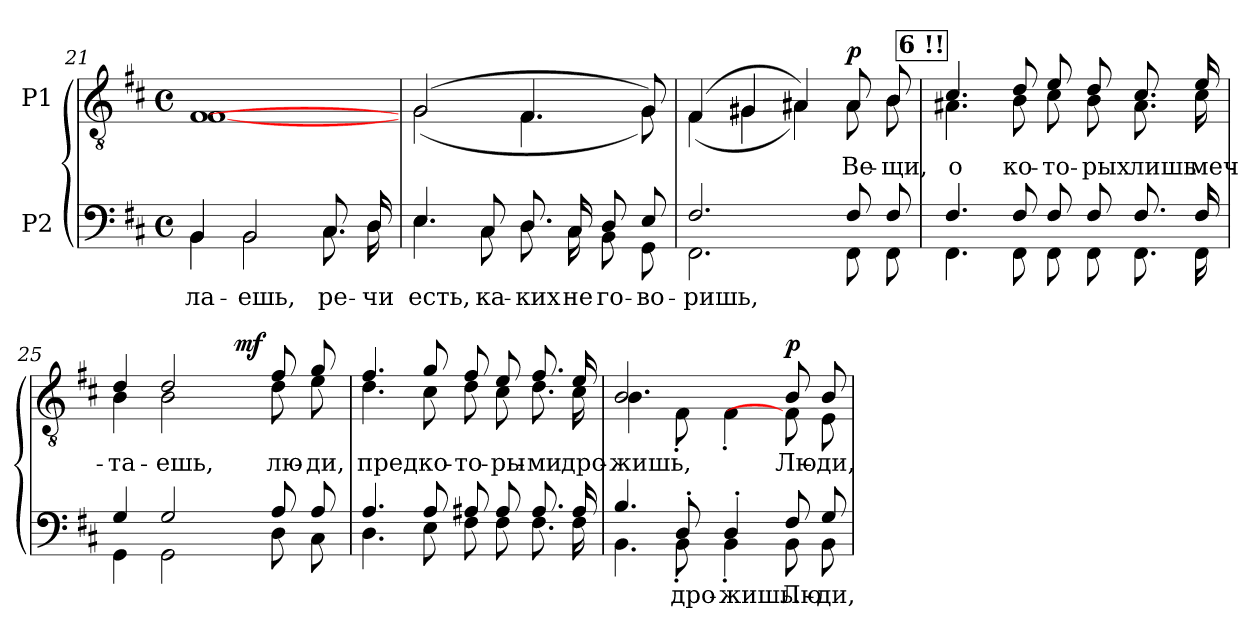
**kern	**text	**kern	**text	**dynam
*part2	*part2	*part1	*part1	*part1
*staff2	*staff2	*staff1	*staff1	*staff1
*I"P2	*	*I"P1	*	*
*clefF4	*	*clefGv2	*	*
*	*	*ITrd7c12	*	*
*k[f#c#]	*	*k[f#c#]	*	*
*b:	*	*b:	*	*
*M4/4	*	*M4/4	*	*
*met(c)	*	*met(c)	*	*
=21	=21	=21	=21	=21
!	!LO:LY:a:color=#000000	!	!	!
*^	*	*^	*	*
4BBi/	4BBi\	-ла-	[1FF#i/	[1FF#i\	.	.
!	!	!LO:LY:a:color=#000000	!	!	!	!
2BBi/	2BBi\	-ешь,	.	.	.	.
!	!	!LO:LY:a:color=#000000	!	!	!	!
8.C#i/	8.C#i\	ре-	.	.	.	.
!	!	!LO:LY:a:color=#000000	!	!	!	!
16Di/L	16Di\L	-чи	.	.	.	.
=22	=22	=22	=22	=22	=22	=22
!	!	!LO:LY:a:color=#000000	!	!	!	!
4.Ei/	4.Ei\	есть,	(2GGi/	(2GGi\	.	.
!	!	!LO:LY:a:color=#000000	!	!	!	!
8C#i/	8C#i\	ка-	.	.	.	.
!	!	!LO:LY:a:color=#000000	!	!	!	!
8.Di/	8.Di\	-ких	4.FF#i/	4.FF#i\	.	.
!	!	!LO:LY:a:color=#000000	!	!	!	!
16C#i/	16C#i\	не	.	.	.	.
!	!	!LO:LY:a:color=#000000	!	!	!	!
8Di/	8BBi\	го-	.	.	.	.
!	!	!LO:LY:a:color=#000000	!	!	!	!
8Ei/L	8GGi\L	-во-	8GGi/)	8GGi\)	.	.
!!LO:LB:g=z	!!
=23	=23	=23	=23	=23	=23	=23
!	!	!LO:LY:a:color=#000000	!	!	!	!
2.F#i/	2.FF#i\	-ришь,	(4FF#i/	(4FF#i\	.	.
.	.	.	4GG#Xi/	4GG#i\	.	.
.	.	.	4AA#Xi/)	4AA#i\)	.	.
!	!	!	!	!	!LO:LY:b:color=#000000	!
8F#i/	8FF#i\	.	8AA#i/	8AA#i\	Ве-	p
!	!	!	!	!	!LO:LY:b:color=#000000	!
8F#i/L	8FF#i\L	.	8BBi/L	8BBi\L	-щи,	.
!!LO:REH:place=s1:B:color=#000000:enc=box:fs=19.9975:t=6	!!
=24	=24	=24	=24	=24	=24	=24
!	!	!	!	!	!LO:LY:b:color=#000000	!
4.F#i/	4.FF#i\	.	4.C#i/	4.AA#Xi\	о	.
!	!	!	!	!	!LO:LY:b:color=#000000	!
8F#i/	8FF#i\	.	8Di/	8BBi\	ко-	.
!	!	!	!	!	!LO:LY:b:color=#000000	!
8F#i/	8FF#i\	.	8Ei/	8C#i\	-то-	.
!	!	!	!	!	!LO:LY:b:color=#000000	!
8F#i/	8FF#i\	.	8Di/	8BBi\	-рых	.
!	!	!	!	!	!LO:LY:b:color=#000000	!
8.F#i/	8.FF#i\	.	8.C#i/	8.AA#i\	лишь	.
!	!	!	!	!	!LO:LY:b:color=#000000	!
16F#i/L	16FF#i\L	.	16Ei/L	16C#i\L	меч-	.
*	*	*	*v	*v	*	*
=25	=25	=25	=25	=25	=25
*	*	*	*^	*	*
!	!	!	!	!	!LO:LY:b:color=#000000	!
*	*	*	*	*^	*	*
4Gi/	4GGi\	.	4Di/	4BBi\	2ryy	-та-	.
!	!	!	!	!	!	!LO:LY:b:color=#000000	!
2Gi/	2GGi\	.	2Di/	2BBi\	.	-ешь,	.
.	.	.	.	.	16.ryy	.	.
.	.	.	.	.	4ryy	.	mf
!	!	!	!	!	!	!LO:LY:b:color=#000000	!
8Ai/	8Di\	.	8F#i/	8Di\	.	лю-	.
.	.	.	.	.	8ryy	.	.
!	!	!	!	!	!	!LO:LY:b:color=#000000	!
8Ai/L	8C#i\L	.	8Gi/L	8Ei\L	.	-ди,	.
.	.	.	.	.	32ryy	.	.
*	*	*	*v	*v	*v	*	*
=26	=26	=26	=26	=26	=26
*	*	*	*^	*	*
*	*	*	*	*^	*	*
!	!	!	!	!	!	!LO:LY:b:color=#000000	!
*	*	*	*	*v	*v	*	*
4.Ai/	4.Di\	.	4.F#i/	4.Di\	пред	.
!	!	!	!	!	!LO:LY:b:color=#000000	!
8Ai/	8Ei\	.	8Gi/	8C#i\	ко-	.
!	!	!	!	!	!LO:LY:b:color=#000000	!
8A#Xi/	8F#i\	.	8F#i/	8Di\	-то-	.
!	!	!	!	!	!LO:LY:b:color=#000000	!
8A#i/	8F#i\	.	8Ei/	8C#i\	-ры-	.
!	!	!	!	!	!LO:LY:b:color=#000000	!
8.A#i/	8.F#i\	.	8.F#i/	8.Di\	-ми	.
!	!	!	!	!	!LO:LY:b:color=#000000	!
16A#i/L	16F#i\L	.	16Ei/L	16C#i\L	дро-	.
!!LO:LB:g=z	!!
=27	=27	=27	=27	=27	=27	=27
!	!	!	!	!	!LO:LY:b:color=#000000	!
4.Bi/	4.BBi\	.	2.BBi/	4.BBi\	-жишь,	.
!	!	!LO:LY:a:color=#000000	!	!	!	!
8D'i/	8BB'i\	дро-	.	8FF#'i\	.	.
!	!	!LO:LY:a:color=#000000	!	!	!	!
4D'i/	4BB'i\	-жишь.	.	4FF#'i\	.	.
!	!	!LO:LY:a:color=#000000	!	!	!	!
!	!	!	!	!	!LO:LY:b:color=#000000	!
8F#i/	8BBi\	Лю-	8BBi/	8FF#i\]	Лю-	p
!	!	!LO:LY:a:color=#000000	!	!	!	!
!	!	!	!	!	!LO:LY:b:color=#000000	!
8Gi/L	8BBi\L	-ди,	8BBi/L	8EEi\L	-ди,	.
*v	*v	*	*	*	*	*
*	*	*v	*v	*	*
=	=	=	=	=
*-	*-	*-	*-	*-
